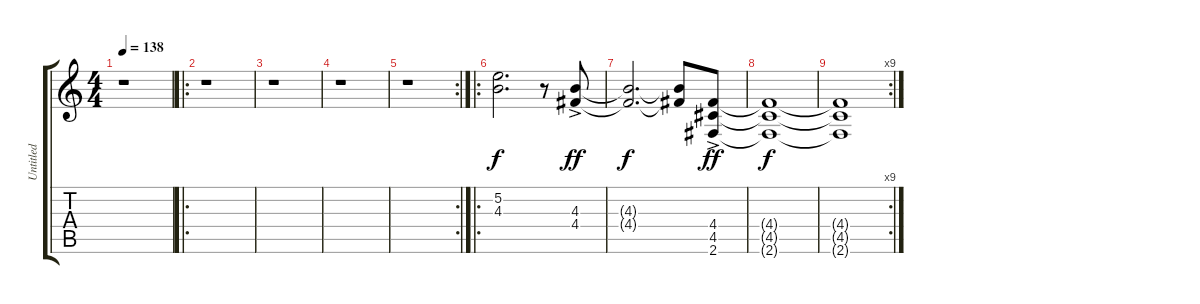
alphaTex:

\track ("Untitled" "Untitled") {instrument distortionguitar}
\staff {score tabs}
\tuning (E4 B3 G3 D3 A2 E2) {hide}
\ts (4 4)
\tempo 138
\clef g2
\ks c
r.1{dy f} |
\ro
r.1 |
r.1 |
r.1 |
\rc 2
r.1 |
\ro
(5.2 4.3).2{d} r.8 (4.3{ac} 4.4{ac}).8{dy ff} |
(4.3{t} 4.4{t}).2{d dy f} (4.3{t} 4.4{t}).8 (4.4{ac} 4.5{ac} 2.6{ac}).8{dy ff} |
(4.4{t} 4.5{t} 2.6{t}).1{dy f} |
\rc 9
(4.4{t} 4.5{t} 2.6{t}).1
